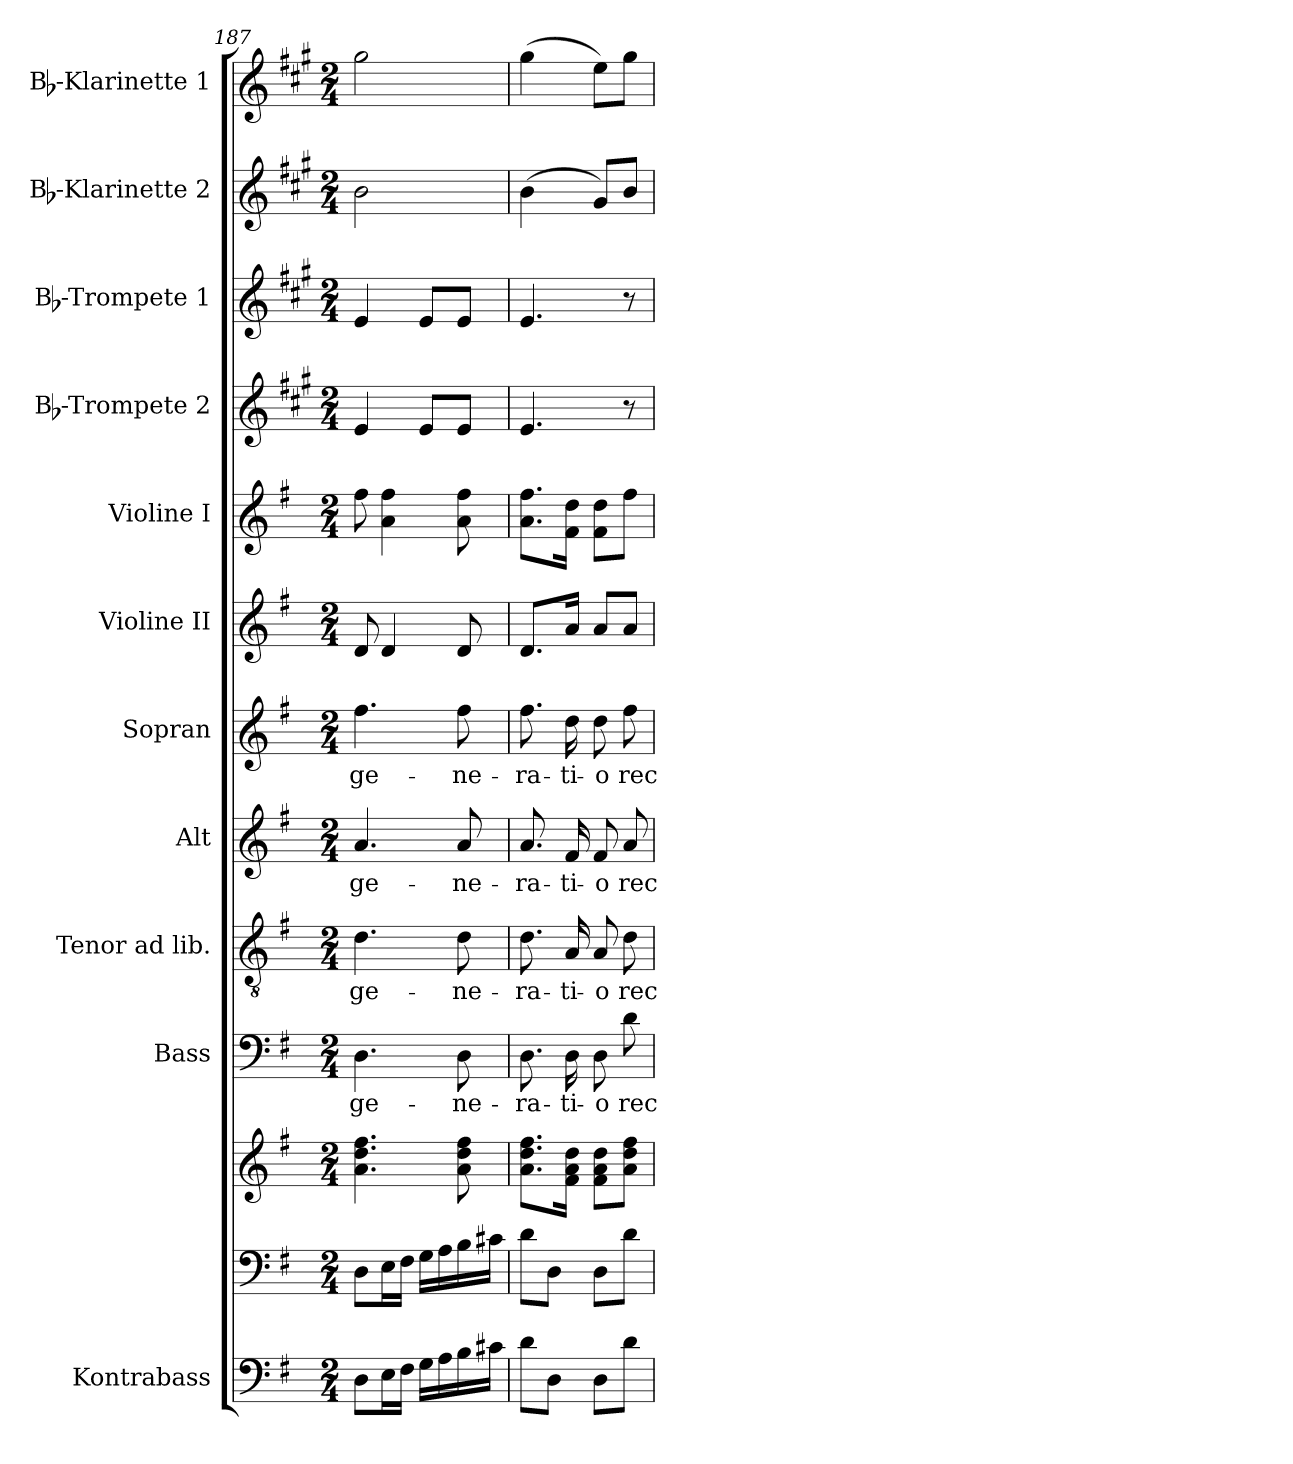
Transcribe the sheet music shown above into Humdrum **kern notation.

**kern	**kern	**kern	**kern	**text	**kern	**text	**kern	**text	**kern	**text	**kern	**kern	**kern	**kern	**kern	**kern
*part12	*part11	*part11	*part10	*part10	*part9	*part9	*part8	*part8	*part7	*part7	*part6	*part5	*part4	*part3	*part2	*part1
*staff13	*staff12	*staff11	*staff10	*staff10	*staff9	*staff9	*staff8	*staff8	*staff7	*staff7	*staff6	*staff5	*staff4	*staff3	*staff2	*staff1
*I"Kontrabass	*	*	*I"Bass	*	*I"Tenor ad lib.	*	*I"Alt	*	*I"Sopran	*	*I"Violine II	*I"Violine I	*I"Bb-Trompete 2	*I"Bb-Trompete 1	*I"Bb-Klarinette 2	*I"Bb-Klarinette 1
*I'Kb.	*	*	*I'B.	*	*I'T.	*	*I'A.	*	*I'S.	*	*I'Vl. II	*I'Vl. I	*I'Bb Trp. 2	*I'Bb Trp. 1	*I'Bb Kl. 2	*I'Bb Kl. 1
*clefF4	*clefF4	*clefG2	*clefF4	*	*clefGv2	*	*clefG2	*	*clefG2	*	*clefG2	*clefG2	*clefG2	*clefG2	*clefG2	*clefG2
*ITrd7c12	*	*	*	*	*	*	*	*	*	*	*	*	*ITrd1c2	*ITrd1c2	*ITrd1c2	*ITrd1c2
*k[f#]	*k[f#]	*k[f#]	*k[f#]	*	*k[f#]	*	*k[f#]	*	*k[f#]	*	*k[f#]	*k[f#]	*k[f#]	*k[f#]	*k[f#]	*k[f#]
*G:	*G:	*G:	*G:	*	*G:	*	*G:	*	*G:	*	*G:	*G:	*G:	*G:	*G:	*G:
*M2/4	*M2/4	*M2/4	*M2/4	*	*M2/4	*	*M2/4	*	*M2/4	*	*M2/4	*M2/4	*M2/4	*M2/4	*M2/4	*M2/4
=187	=187	=187	=187	=187	=187	=187	=187	=187	=187	=187	=187	=187	=187	=187	=187	=187
!	!	!	!	!LO:LY:b	!	!LO:LY:b	!	!LO:LY:b	!	!LO:LY:b	!	!	!	!	!	!
8DD\L	8D\L	4.a\ 4.dd\ 4.ff#\	4.D\	ge-	4.d\	ge-	4.a/	ge-	4.ff#\	ge-	8d/	8ff#\	4d/	4d/	2a\	2ff#\
16EE\L	16E\L	.	.	.	.	.	.	.	.	.	4d/	4a\ 4ff#\	.	.	.	.
16FF#\JJ	16F#\JJ	.	.	.	.	.	.	.	.	.	.	.	.	.	.	.
16GG\LL	16G\LL	.	.	.	.	.	.	.	.	.	.	.	8d/L	8d/L	.	.
16AA\	16A\	.	.	.	.	.	.	.	.	.	.	.	.	.	.	.
!	!	!	!	!LO:LY:b	!	!LO:LY:b	!	!LO:LY:b	!	!LO:LY:b	!	!	!	!	!	!
16BB\	16B\	8a\ 8dd\ 8ff#\	8D\	-ne-	8d\	-ne-	8a/	-ne-	8ff#\	-ne-	8d/	8a\ 8ff#\	8d/J	8d/J	.	.
16C#X\JJ	16c#X\JJ	.	.	.	.	.	.	.	.	.	.	.	.	.	.	.
=188	=188	=188	=188	=188	=188	=188	=188	=188	=188	=188	=188	=188	=188	=188	=188	=188
!	!	!	!	!LO:LY:b	!	!LO:LY:b	!	!LO:LY:b	!	!LO:LY:b	!	!	!	!	!	!
8D\L	8d\L	8.a\ 8.dd\ 8.ff#\L	8.D\	-ra-	8.d\	-ra-	8.a/	-ra-	8.ff#\	-ra-	8.d/L	8.a\ 8.ff#\L	4.d/	4.d/	(<4a\	(>4ff#\
8DD\J	8D\J	.	.	.	.	.	.	.	.	.	.	.	.	.	.	.
!	!	!	!	!LO:LY:b	!	!LO:LY:b	!	!LO:LY:b	!	!LO:LY:b	!	!	!	!	!	!
.	.	16f#\ 16a\ 16dd\Jk	16D\	-ti-	16A/	-ti-	16f#/	-ti-	16dd\	-ti-	16a/Jk	16f#\ 16dd\Jk	.	.	.	.
!	!	!	!	!LO:LY:b	!	!LO:LY:b	!	!LO:LY:b	!	!LO:LY:b	!	!	!	!	!	!
8DD\L	8D\L	8f#\ 8a\ 8dd\L	8D\	-o	8A/	-o	8f#/	-o	8dd\	-o	8a/L	8f#\ 8dd\L	.	.	8f#/L)	8dd\L)
!	!	!	!	!LO:LY:b	!	!LO:LY:b	!	!LO:LY:b	!	!LO:LY:b	!	!	!	!	!	!
8D\J	8d\J	8a\ 8dd\ 8ff#\J	8d\	rec-	8d\	rec-	8a/	rec-	8ff#\	rec-	8a/J	8ff#\J	8r	8r	8a/J	8ff#\J
=	=	=	=	=	=	=	=	=	=	=	=	=	=	=	=	=
*-	*-	*-	*-	*-	*-	*-	*-	*-	*-	*-	*-	*-	*-	*-	*-	*-
